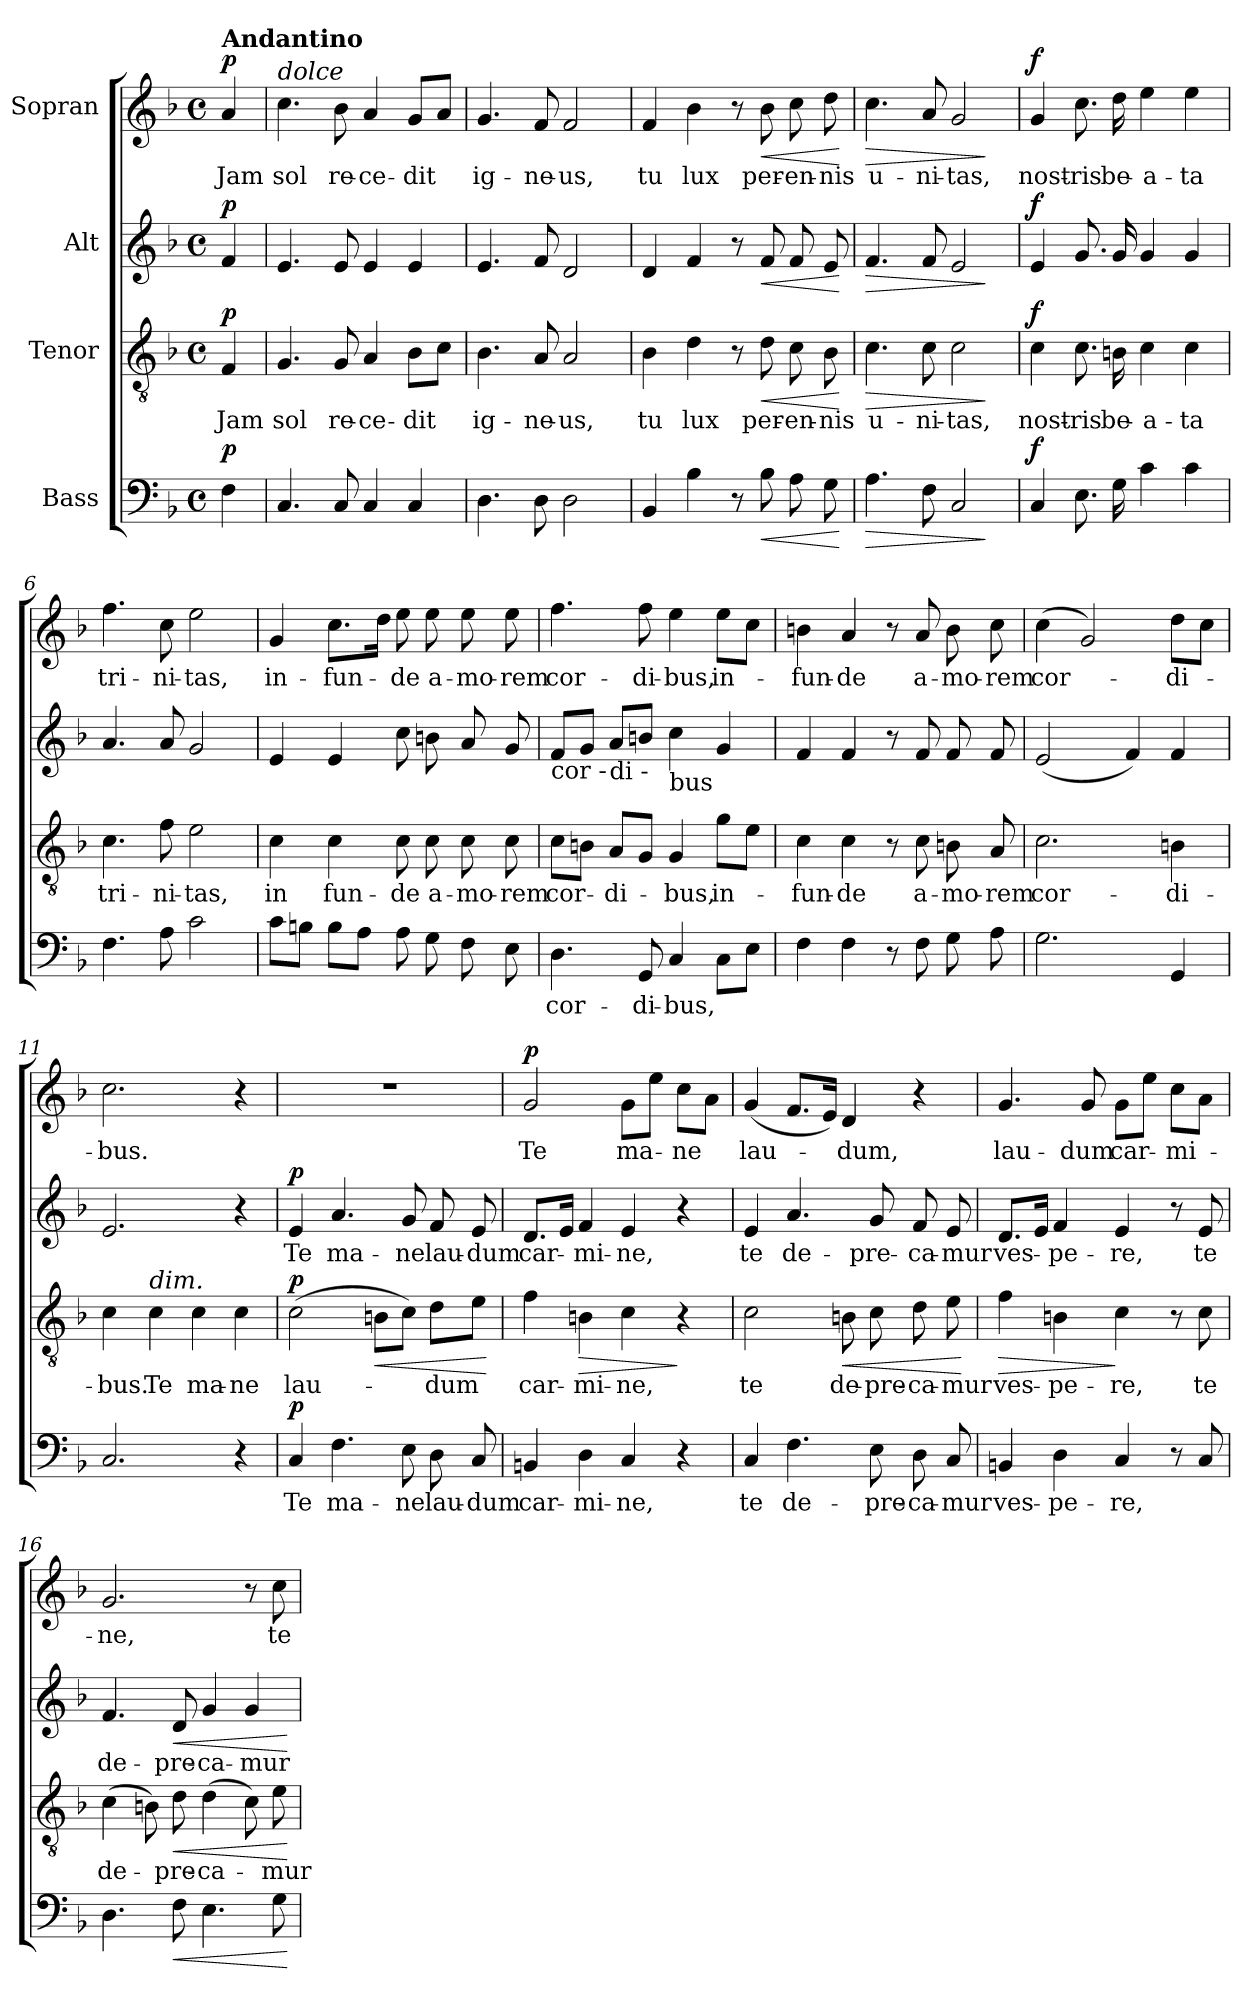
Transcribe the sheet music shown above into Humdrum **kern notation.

**kern	**text	**dynam	**kern	**text	**dynam	**kern	**text	**dynam	**kern	**text	**dynam
*part4	*part4	*part4	*part3	*part3	*part3	*part2	*part2	*part2	*part1	*part1	*part1
*staff4	*staff4	*staff4	*staff3	*staff3	*staff3	*staff2	*staff2	*staff2	*staff1	*staff1	*staff1
*I"Bass	*	*	*I"Tenor	*	*	*I"Alt	*	*	*I"Sopran	*	*
*clefF4	*	*	*clefGv2	*	*	*clefG2	*	*	*clefG2	*	*
*k[b-]	*	*	*k[b-]	*	*	*k[b-]	*	*	*k[b-]	*	*
*F:	*	*	*F:	*	*	*F:	*	*	*F:	*	*
*M4/4	*	*	*M4/4	*	*	*M4/4	*	*	*M4/4	*	*
*met(c)	*	*	*met(c)	*	*	*met(c)	*	*	*met(c)	*	*
*MM72	*	*	*MM72	*	*	*MM72	*	*	*MM72	*	*
=	=	=	=	=	=	=	=	=	=	=	=
!	!	!	!	!	!	!	!	!	!LO:TX:a:B:t=Andantino	!	!
!	!	!LO:DY:a	!	!	!LO:DY:a	!	!	!LO:DY:a	!	!	!LO:DY:a
4F\	.	p	4F/	Jam	p	4f/	.	p	4a/	Jam	p
=1	=1	=1	=1	=1	=1	=1	=1	=1	=1	=1	=1
!	!	!	!	!	!	!	!	!	!LO:TX:a:i:t=dolce	!	!
4.C/	.	.	4.G/	sol	.	4.e/	.	.	4.cc\	sol	.
8C/	.	.	8G/	re-	.	8e/	.	.	8b-\	re-	.
4C/	.	.	4A/	-ce-	.	4e/	.	.	4a/	-ce-	.
4C/	.	.	8B-\L	-dit	.	4e/	.	.	8g/L	-dit	.
.	.	.	8c\J	.	.	.	.	.	8a/J	.	.
=2	=2	=2	=2	=2	=2	=2	=2	=2	=2	=2	=2
4.D\	.	.	4.B-\	ig-	.	4.e/	.	.	4.g/	ig-	.
8D\	.	.	8A/	-ne-	.	8f/	.	.	8f/	-ne-	.
2D\	.	.	2A/	-us,	.	2d/	.	.	2f/	-us,	.
=3	=3	=3	=3	=3	=3	=3	=3	=3	=3	=3	=3
4BB-/	.	.	4B-\	tu	.	4d/	.	.	4f/	tu	.
4B-\	.	.	4d\	lux	.	4f/	.	.	4b-\	lux	.
8r	.	.	8r	.	.	8r	.	.	8r	.	.
!	!	!LO:HP:b	!	!	!LO:HP:b	!	!	!LO:HP:b	!	!	!LO:HP:b
8B-\	.	<	8d\	per-	<	8f/	.	<	8b-\	per-	<
8A\	.	.	8c\	-en-	.	8f/	.	.	8cc\	-en-	.
8G\	.	.	8B-\	-nis	.	8e/	.	.	8dd\	-nis	.
.	.	[	.	.	[	.	.	[	.	.	[
=4	=4	=4	=4	=4	=4	=4	=4	=4	=4	=4	=4
!	!	!LO:HP:b	!	!	!LO:HP:b	!	!	!LO:HP:b	!	!	!LO:HP:b
4.A\	.	>	4.c\	u-	>	4.f/	.	>	4.cc\	u-	>
8F\	.	.	8c\	-ni-	.	8f/	.	.	8a/	-ni-	.
2C/	.	.	2c\	-tas,	.	2e/	.	.	2g/	-tas,	.
.	.	]	.	.	]	.	.	]	.	.	]
=5	=5	=5	=5	=5	=5	=5	=5	=5	=5	=5	=5
!	!	!LO:DY:a	!	!	!LO:DY:a	!	!	!LO:DY:a	!	!	!LO:DY:a
4C/	.	f	4c\	nost-	f	4e/	.	f	4g/	nost-	f
8.E\	.	.	8.c\	-ris	.	8.g/	.	.	8.cc\	-ris	.
16G\	.	.	16Bn\	be-	.	16g/	.	.	16dd\	be-	.
4c\	.	.	4c\	-a-	.	4g/	.	.	4ee\	-a-	.
4c\	.	.	4c\	-ta	.	4g/	.	.	4ee\	-ta	.
!!LO:LB:g=z
=6	=6	=6	=6	=6	=6	=6	=6	=6	=6	=6	=6
4.F\	.	.	4.c\	tri-	.	4.a/	.	.	4.ff\	tri-	.
8A\	.	.	8f\	-ni-	.	8a/	.	.	8cc\	-ni-	.
2c\	.	.	2e\	-tas,	.	2g/	.	.	2ee\	-tas,	.
=7	=7	=7	=7	=7	=7	=7	=7	=7	=7	=7	=7
8c\L	.	.	4c\	in	.	4e/	.	.	4g/	in-	.
8Bn\J	.	.	.	.	.	.	.	.	.	.	.
8B\L	.	.	4c\	fun-	.	4e/	.	.	8.cc\L	-fun-	.
8A\J	.	.	.	.	.	.	.	.	.	.	.
.	.	.	.	.	.	.	.	.	16dd\Jk	.	.
8A\	.	.	8c\	-de	.	8cc\	.	.	8ee\	-de	.
8G\	.	.	8c\	a-	.	8bn\	.	.	8ee\	a-	.
8F\	.	.	8c\	-mo-	.	8a/	.	.	8ee\	-mo-	.
8E\	.	.	8c\	-rem	.	8g/	.	.	8ee\	-rem	.
=8	=8	=8	=8	=8	=8	=8	=8	=8	=8	=8	=8
!	!	!	!	!	!	!LO:TX:b:t=cor -	!	!	!	!	!
4.D\	cor-	.	8c\L	cor-	.	8f/L	.	.	4.ff\	cor-	.
.	.	.	8Bn\J	.	.	8g/J	.	.	.	.	.
!	!	!	!	!	!	!LO:TX:b:t=di -	!	!	!	!	!
.	.	.	8A/L	-di-	.	8a/L	.	.	.	.	.
8GG/	-di-	.	8G/J	.	.	8bn/J	.	.	8ff\	-di-	.
!	!	!	!	!	!	!LO:TX:b:t=bus	!	!	!	!	!
4C/	-bus,	.	4G/	-bus,	.	4cc\	.	.	4ee\	-bus,	.
8C\L	.	.	8g\L	in-	.	4g/	.	.	8ee\L	in-	.
8E\J	.	.	8e\J	.	.	.	.	.	8cc\J	.	.
=9	=9	=9	=9	=9	=9	=9	=9	=9	=9	=9	=9
4F\	.	.	4c\	-fun-	.	4f/	.	.	4bn\	-fun-	.
4F\	.	.	4c\	-de	.	4f/	.	.	4a/	-de	.
8r	.	.	8r	.	.	8r	.	.	8r	.	.
8F\	.	.	8c\	a-	.	8f/	.	.	8a/	a-	.
8G\	.	.	8Bn\	-mo-	.	8f/	.	.	8b\	-mo-	.
8A\	.	.	8A/	-rem	.	8f/	.	.	8cc\	-rem	.
=10	=10	=10	=10	=10	=10	=10	=10	=10	=10	=10	=10
2.G\	.	.	2.c\	cor-	.	(2e/	.	.	(>4cc\	cor-	.
.	.	.	.	.	.	.	.	.	2g/)	.	.
.	.	.	.	.	.	4f/)	.	.	.	.	.
4GG/	.	.	4Bn\	-di-	.	4f/	.	.	8dd\L	-di-	.
.	.	.	.	.	.	.	.	.	8cc\J	.	.
=11	=11	=11	=11	=11	=11	=11	=11	=11	=11	=11	=11
2.C/	.	.	4c\	-bus.	.	2.e/	.	.	2.cc\	-bus.	.
!	!	!	!LO:TX:a:i:t=dim.	!	!	!	!	!	!	!	!
.	.	.	4c\	Te	.	.	.	.	.	.	.
.	.	.	4c\	ma-	.	.	.	.	.	.	.
4r	.	.	4c\	-ne	.	4r	.	.	4r	.	.
!!LO:LB:g=z
=12	=12	=12	=12	=12	=12	=12	=12	=12	=12	=12	=12
!	!	!LO:DY:a	!	!	!LO:DY:a	!	!	!LO:DY:a	!	!	!
4C/	Te	p	(>2c\	lau-	p	4e/	Te	p	1r	.	.
4.F\	ma-	.	.	.	.	4.a/	ma-	.	.	.	.
!	!	!	!	!	!LO:HP:b	!	!	!	!	!	!
.	.	.	8Bn\L	.	<	.	.	.	.	.	.
8E\	-ne	.	8c\J)	.	.	8g/	-ne	.	.	.	.
8D\	lau-	.	8d\L	-dum	.	8f/	lau-	.	.	.	.
8C/	-dum	.	8e\J	.	.	8e/	-dum	.	.	.	.
.	.	.	.	.	[	.	.	.	.	.	.
=13	=13	=13	=13	=13	=13	=13	=13	=13	=13	=13	=13
!	!	!	!	!	!	!	!	!	!	!	!LO:DY:a
4BBn/	car-	.	4f\	car-	.	8.d/L	car-	.	2g/	Te	p
.	.	.	.	.	.	16e/Jk	.	.	.	.	.
!	!	!	!	!	!LO:HP:b	!	!	!	!	!	!
4D\	-mi-	.	4Bn\	-mi-	>	4f/	-mi-	.	.	.	.
4C/	-ne,	.	4c\	-ne,	.	4e/	-ne,	.	8g\L	ma-	.
.	.	.	.	.	.	.	.	.	8ee\J	.	.
4r	.	.	4r	.	]	4r	.	.	8cc\L	-ne	.
.	.	.	.	.	.	.	.	.	8a\J	.	.
=14	=14	=14	=14	=14	=14	=14	=14	=14	=14	=14	=14
4C/	te	.	2c\	te	.	4e/	te	.	(4g/	lau-	.
4.F\	de-	.	.	.	.	4.a/	de-	.	8.f/L	.	.
.	.	.	.	.	.	.	.	.	16e/Jk)	.	.
!	!	!	!	!	!LO:HP:b	!	!	!	!	!	!
.	.	.	8Bn\	de-	<	.	.	.	4d/	-dum,	.
8E\	-pre-	.	8c\	-pre-	.	8g/	-pre-	.	.	.	.
8D\	-ca-	.	8d\	-ca-	.	8f/	-ca-	.	4r	.	.
8C/	-mur	.	8e\	-mur	.	8e/	-mur	.	.	.	.
.	.	.	.	.	[	.	.	.	.	.	.
=15	=15	=15	=15	=15	=15	=15	=15	=15	=15	=15	=15
!	!	!	!	!	!LO:HP:b	!	!	!	!	!	!
4BBn/	ves-	.	4f\	ves-	>	8.d/L	ves-	.	4.g/	lau-	.
.	.	.	.	.	.	16e/Jk	.	.	.	.	.
4D\	-pe-	.	4Bn\	-pe-	.	4f/	-pe-	.	.	.	.
.	.	.	.	.	.	.	.	.	8g/	-dum	.
4C/	-re,	.	4c\	-re,	]	4e/	-re,	.	8g\L	car-	.
.	.	.	.	.	.	.	.	.	8ee\J	.	.
8r	.	.	8r	.	.	8r	.	.	8cc\L	-mi-	.
8C/	.	.	8c\	te	.	8e/	te	.	8a\J	.	.
=16	=16	=16	=16	=16	=16	=16	=16	=16	=16	=16	=16
4.D\	.	.	(>4c\	de-	.	4.f/	de-	.	2.g/	-ne,	.
.	.	.	8Bn\)	.	.	.	.	.	.	.	.
!	!	!LO:HP:b	!	!	!LO:HP:b	!	!	!LO:HP:b	!	!	!
8F\	.	<	8d\	-pre-	<	8d/	-pre-	<	.	.	.
4.E\	.	.	(>4d\	-ca-	.	4g/	-ca-	.	.	.	.
.	.	.	8c\)	.	.	4g/	-mur	.	8r	.	.
8G\	.	.	8e\	-mur	.	.	.	.	8cc\	te	.
.	.	[	.	.	[	.	.	[	.	.	.
=	=	=	=	=	=	=	=	=	=	=	=
*-	*-	*-	*-	*-	*-	*-	*-	*-	*-	*-	*-
